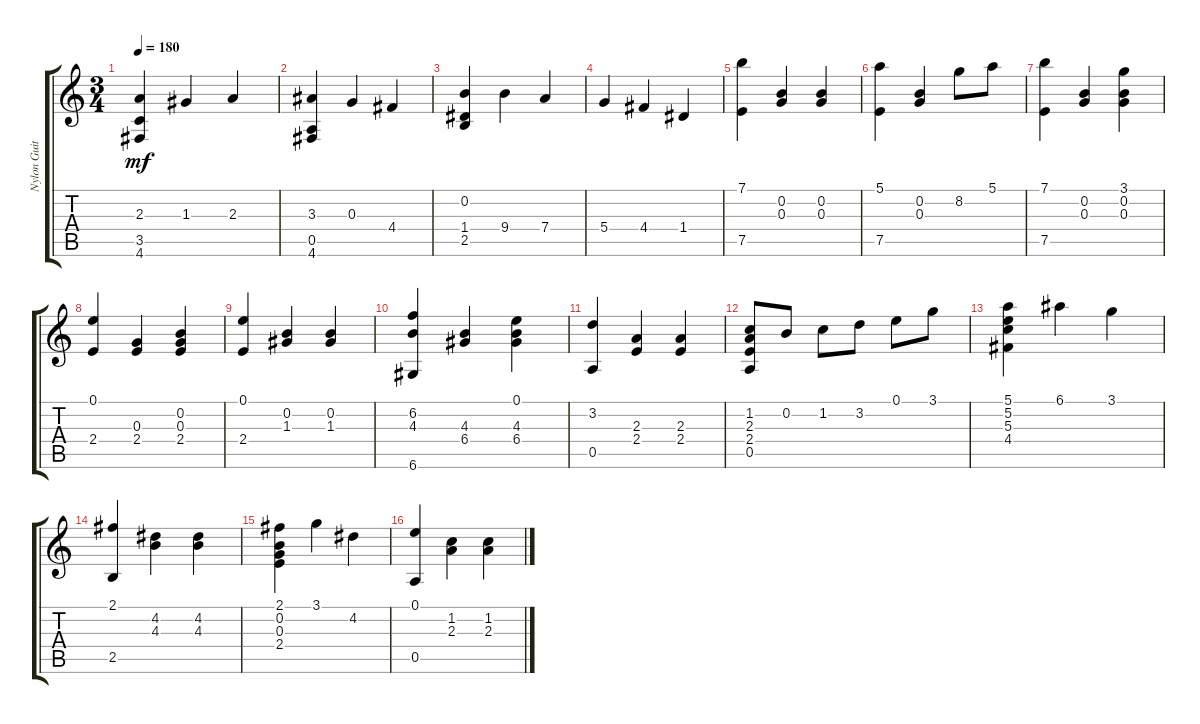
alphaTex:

\track ("Nylon Guitar" "Nylon Guit") {instrument acousticguitarnylon}
\staff {score tabs}
\tuning (E4 B3 G3 D3 A2 D2) {hide}
\ts (3 4)
\tempo 180
\clef g2
\ks c
(2.3 3.5 4.6).4{dy mf} 1.3.4 2.3.4 |
(3.3 0.5 4.6).4 0.3.4 4.4.4 |
(0.2 1.4 2.5).4 9.4.4 7.4.4 |
5.4.4 4.4.4 1.4.4 |
(7.1 7.5).4 (0.2 0.3).4 (0.2 0.3).4 |
(5.1 7.5).4 (0.2 0.3).4 8.2.8 5.1.8 |
(7.1 7.5).4 (0.2 0.3).4 (3.1 0.2 0.3).4 |
(0.1 2.4).4 (0.3 2.4).4 (0.2 0.3 2.4).4 |
(0.1 2.4).4 (0.2 1.3).4 (0.2 1.3).4 |
(6.2 4.3 6.6).4 (4.3 6.4).4 (0.1 4.3 6.4).4 |
(3.2 0.5).4 (2.3 2.4).4 (2.3 2.4).4 |
(1.2 2.3 2.4 0.5).8 0.2.8 1.2.8 3.2.8 0.1.8 3.1.8 |
(5.1 5.2 5.3 4.4).4 6.1.4 3.1.4 |
(2.1 2.5).4 (4.2 4.3).4 (4.2 4.3).4 |
(2.1 0.2 0.3 2.4).4 3.1.4 4.2.4 |
(0.1 0.5).4 (1.2 2.3).4 (1.2 2.3).4
